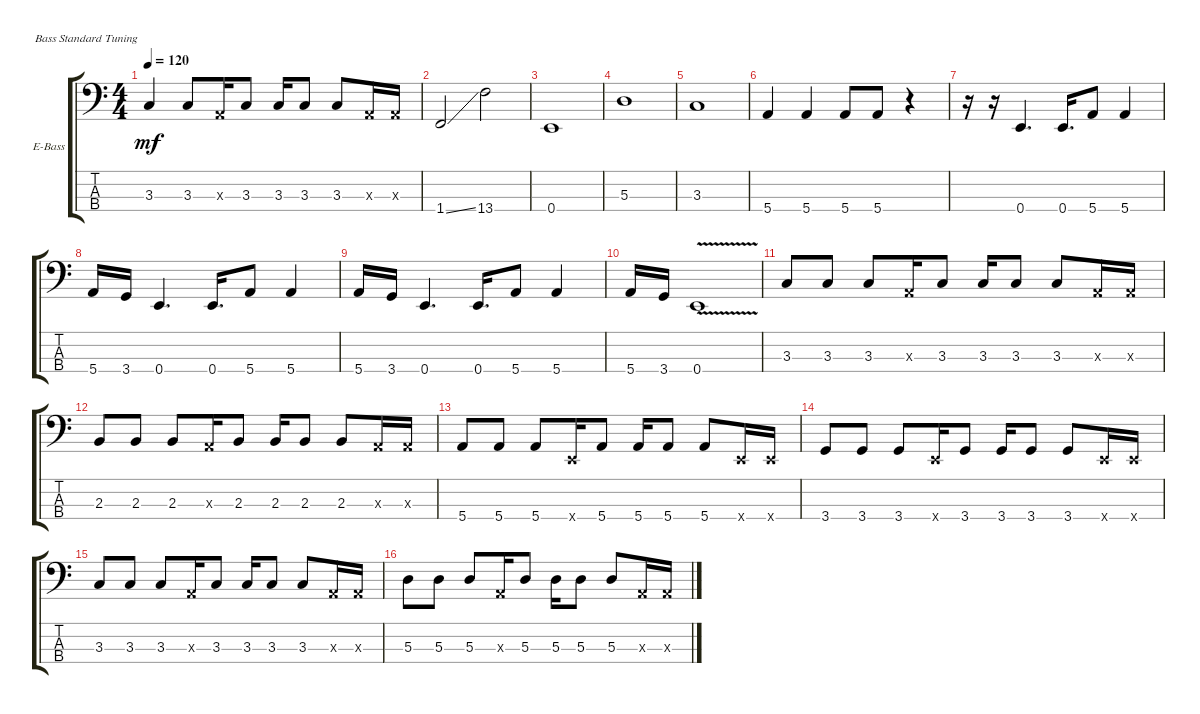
\defaultSystemsLayout 4
\bracketExtendMode groupsimilarinstruments
\firstSystemTrackNameOrientation horizontal
\otherSystemsTrackNameOrientation horizontal
\track ("Лена" "E-Bass") {instrument electricbassfinger}
\staff {score tabs}
\tuning (G2 D2 A1 E1)
\ts (4 4)
\tempo 120
\clef f4
\ks c
3.3.4{dy mf} 3.3.8 0.3{x}.16 3.3.8 3.3.16 3.3.8 3.3.8 0.3{x}.16 0.3{x}.16 |
1.4{ss}.2 13.4.2 |
0.4.1 |
5.3.1 |
3.3.1 |
5.4.4 5.4.4 5.4.8 5.4.8 r.4 |
r.16 r.16 0.4.4{d} 0.4.16{d} 5.4.8 5.4.4 |
5.4.16 3.4.16 0.4.4{d} 0.4.16{d} 5.4.8 5.4.4 |
5.4.16 3.4.16 0.4.4{d} 0.4.16{d} 5.4.8 5.4.4 |
5.4.16 3.4.16 0.4{v}.1 |
3.3.8 3.3.8 3.3.8 0.3{x}.16 3.3.8 3.3.16 3.3.8 3.3.8 0.3{x}.16 0.3{x}.16 |
2.3.8 2.3.8 2.3.8 0.3{x}.16 2.3.8 2.3.16 2.3.8 2.3.8 0.3{x}.16 0.3{x}.16 |
5.4.8 5.4.8 5.4.8 0.4{x}.16 5.4.8 5.4.16 5.4.8 5.4.8 0.4{x}.16 0.4{x}.16 |
3.4.8 3.4.8 3.4.8 0.4{x}.16 3.4.8 3.4.16 3.4.8 3.4.8 0.4{x}.16 0.4{x}.16 |
3.3.8 3.3.8 3.3.8 0.3{x}.16 3.3.8 3.3.16 3.3.8 3.3.8 0.3{x}.16 0.3{x}.16 |
5.3.8 5.3.8 5.3.8 0.3{x}.16 5.3.8 5.3.16 5.3.8 5.3.8 0.3{x}.16 0.3{x}.16
